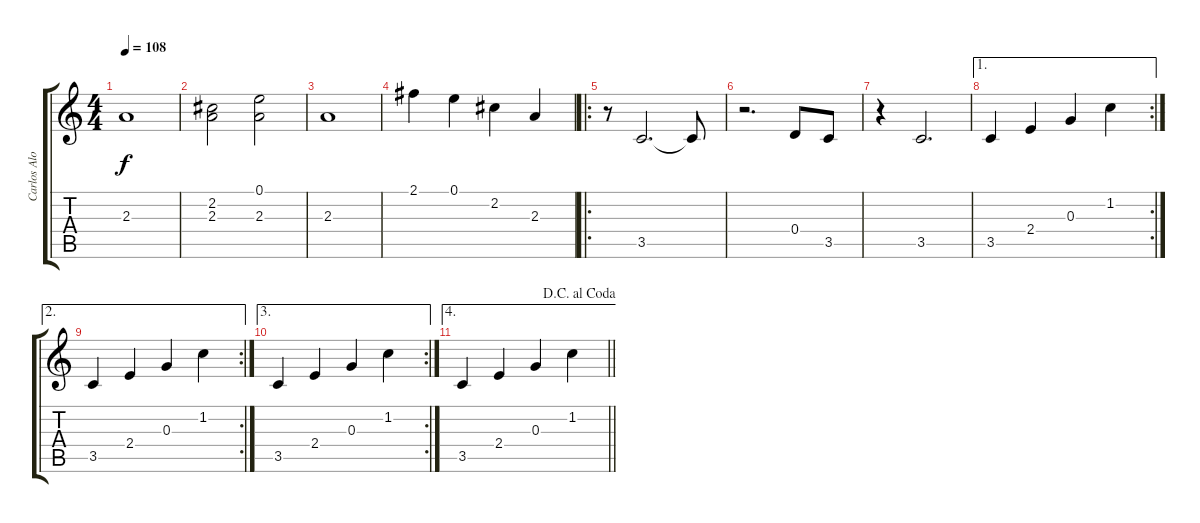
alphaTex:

\track ("Carlos Alomar-Lead Guitar" "Carlos Alo") {instrument distortionguitar}
\staff {score tabs}
\tuning (E4 B3 G3 D3 A2 E2) {hide}
\ts (4 4)
\tempo 108
\clef g2
\ks c
2.3.1{dy f} |
(2.2 2.3).2 (0.1 2.3).2 |
2.3.1 |
2.1.4 0.1.4 2.2.4 2.3.4 |
\ro
r.8 3.5.2{d} 3.5{t}.8 |
r.2{d} 0.4.8 3.5.8 |
r.4 3.5.2{d} |
\ae 1
\rc 2
3.5.4 2.4.4 0.3.4 1.2.4 |
\ae 2
\rc 2
3.5.4 2.4.4 0.3.4 1.2.4 |
\ae 3
\rc 2
3.5.4 2.4.4 0.3.4 1.2.4 |
\ae 4
\jump dacapoalcoda
\barLineRight lightlight
3.5.4 2.4.4 0.3.4 1.2.4
